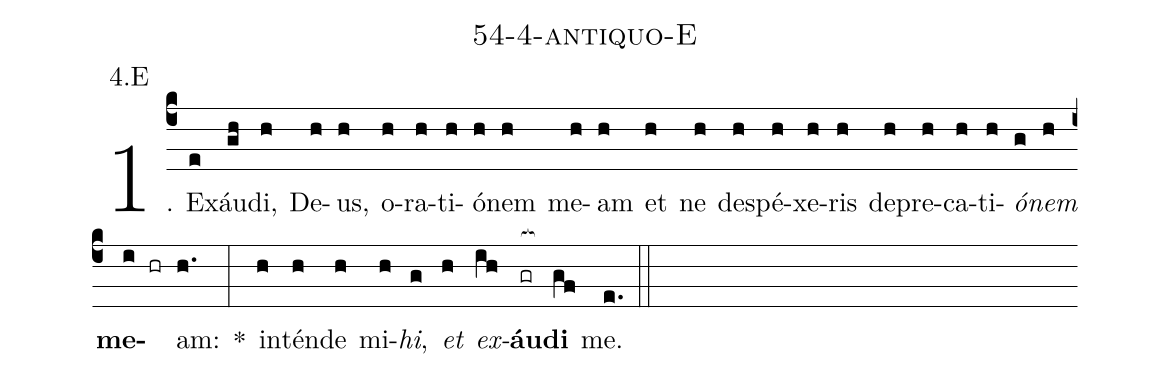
name: 54-4-antiquo-E;
annotation: 4.E;
%%
(c4)1. Ex(e)áu(gh)di,(h) De(h)us,(h) o(h)ra(h)ti(h)ó(h)nem(h) me(h)am(h) et(h) ne(h) de(h)spé(h)xe(h)ris(h) de(h)pre(h)ca(h)ti(h)<i>ó</i>(g)<i>nem</i>(h) <b>me</b>(i hr)am:(h.) *(:) in(h)tén(h)de(h) mi(h)<i>hi</i>,(g) <i>et</i>(h) <i>ex</i>(ih)<b>áu</b>(gr[ocb:1{])<b>di</b>(gf[ocb:0}]) me.(e.) (::)
